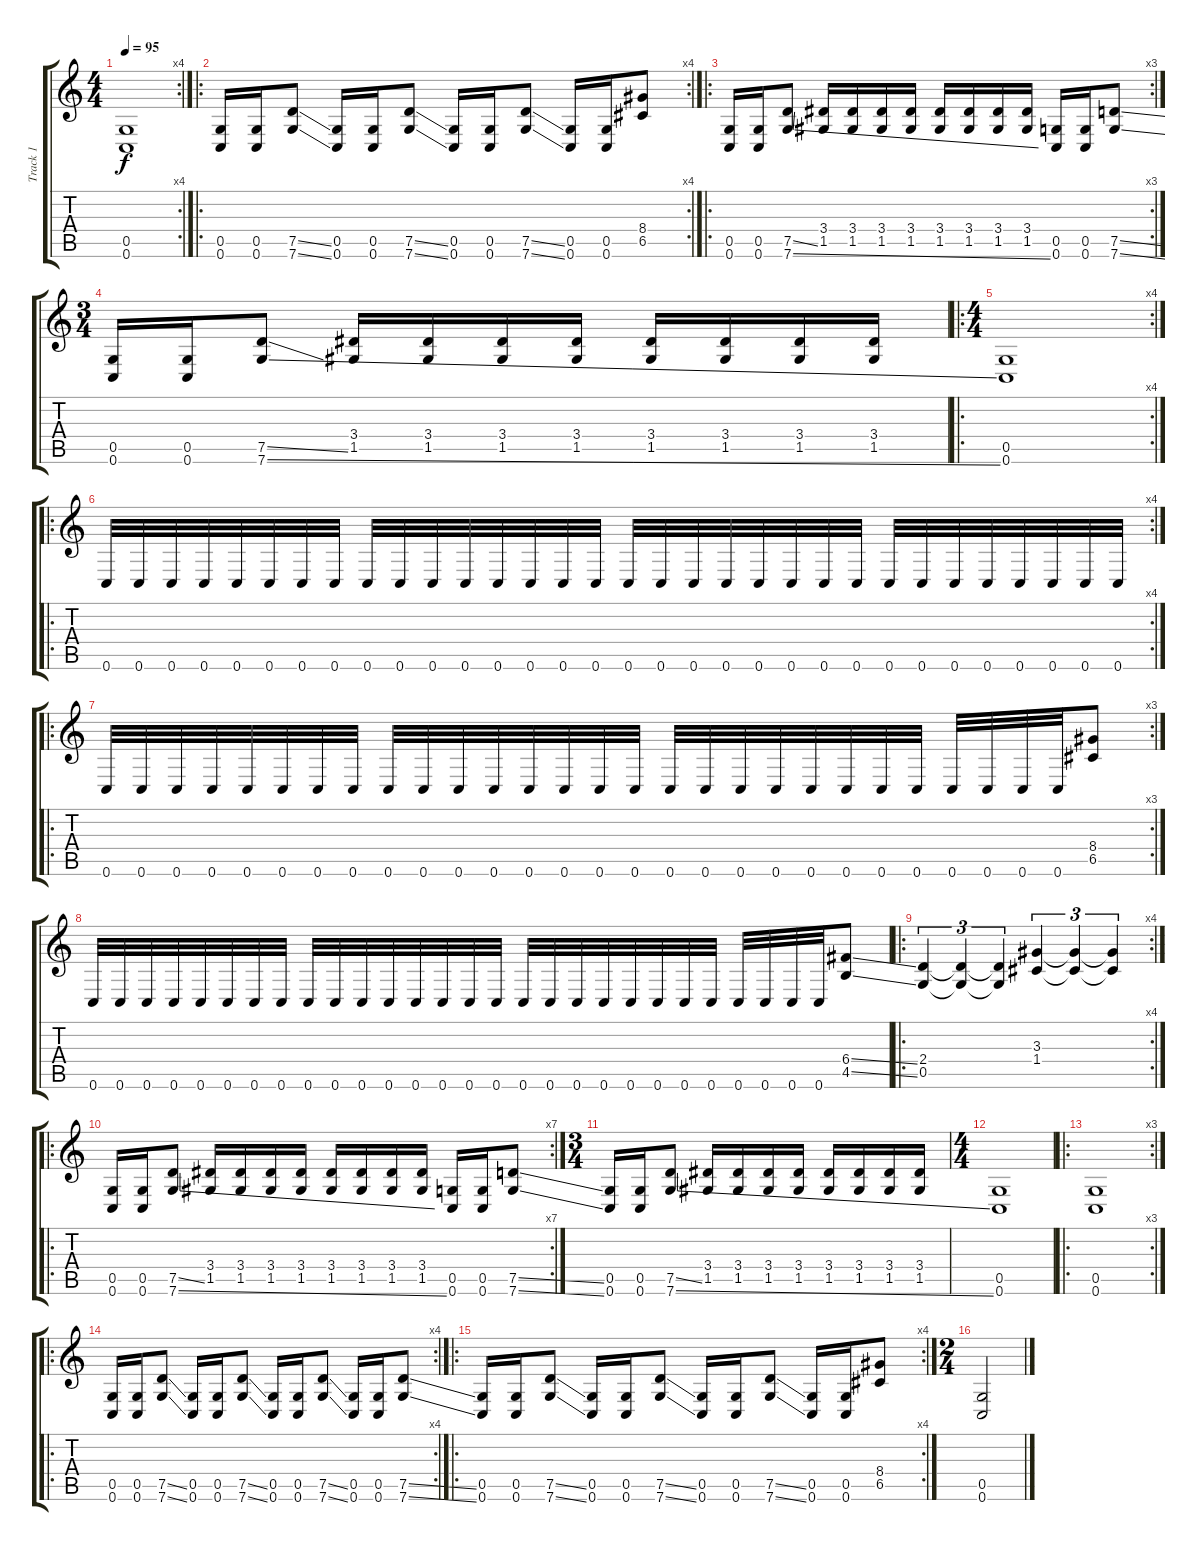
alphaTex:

\track ("Track 1" "Track 1") {instrument distortionguitar}
\staff {score tabs}
\tuning (D4 A3 F3 C3 G2 C2) {hide}
\rc 4
\ts (4 4)
\tempo 95
\clef g2
\ks c
(0.5 0.6).1{dy f instrument distortionguitar} |
\ro
\rc 4
(0.5 0.6).16 (0.5 0.6).16 (7.5{ss} 7.6{ss}).8 (0.5 0.6).16 (0.5 0.6).16 (7.5{ss} 7.6{ss}).8 (0.5 0.6).16 (0.5 0.6).16 (7.5{ss} 7.6{ss}).8 (0.5 0.6).16 (0.5 0.6).16 (8.4 6.5).8 |
\ro
\rc 3
(0.5 0.6).16 (0.5 0.6).16 (7.5{ss} 7.6{ss}).8 (3.4 1.5).16 (3.4 1.5).16 (3.4 1.5).16 (3.4 1.5).16 (3.4 1.5).16 (3.4 1.5).16 (3.4 1.5).16 (3.4 1.5).16 (0.5 0.6).16 (0.5 0.6).16 (7.5{ss} 7.6{ss}).8 |
\ts (3 4)
(0.5 0.6).16 (0.5 0.6).16 (7.5{ss} 7.6{ss}).8 (3.4 1.5).16 (3.4 1.5).16 (3.4 1.5).16 (3.4 1.5).16 (3.4 1.5).16 (3.4 1.5).16 (3.4 1.5).16 (3.4 1.5).16 |
\ro
\rc 4
\ts (4 4)
(0.5 0.6).1 |
\ro
\rc 4
0.6.32 0.6.32 0.6.32 0.6.32 0.6.32 0.6.32 0.6.32 0.6.32 0.6.32 0.6.32 0.6.32 0.6.32 0.6.32 0.6.32 0.6.32 0.6.32 0.6.32 0.6.32 0.6.32 0.6.32 0.6.32 0.6.32 0.6.32 0.6.32 0.6.32 0.6.32 0.6.32 0.6.32 0.6.32 0.6.32 0.6.32 0.6.32 |
\ro
\rc 3
0.6.32 0.6.32 0.6.32 0.6.32 0.6.32 0.6.32 0.6.32 0.6.32 0.6.32 0.6.32 0.6.32 0.6.32 0.6.32 0.6.32 0.6.32 0.6.32 0.6.32 0.6.32 0.6.32 0.6.32 0.6.32 0.6.32 0.6.32 0.6.32 0.6.32 0.6.32 0.6.32 0.6.32 (8.4 6.5).8 |
0.6.32 0.6.32 0.6.32 0.6.32 0.6.32 0.6.32 0.6.32 0.6.32 0.6.32 0.6.32 0.6.32 0.6.32 0.6.32 0.6.32 0.6.32 0.6.32 0.6.32 0.6.32 0.6.32 0.6.32 0.6.32 0.6.32 0.6.32 0.6.32 0.6.32 0.6.32 0.6.32 0.6.32 (6.4{ss} 4.5{ss}).8 |
\ro
\rc 4
(2.4 0.5).4{tu (3 2) balance 0} (2.4{t} 0.5{t}).4{tu (3 2) balance 16} (2.4{t} 0.5{t}).4{tu (3 2) balance 0} (3.3 1.4).4{tu (3 2) balance 16} (3.3{t} 1.4{t}).4{tu (3 2) balance 0} (3.3{t} 1.4{t}).4{tu (3 2) balance 16} |
\ro
\rc 7
(0.5 0.6).16 (0.5 0.6).16 (7.5{ss} 7.6{ss}).8 (3.4 1.5).16 (3.4 1.5).16 (3.4 1.5).16 (3.4 1.5).16 (3.4 1.5).16 (3.4 1.5).16 (3.4 1.5).16 (3.4 1.5).16 (0.5 0.6).16 (0.5 0.6).16 (7.5{ss} 7.6{ss}).8 |
\ts (3 4)
(0.5 0.6).16 (0.5 0.6).16 (7.5{ss} 7.6{ss}).8 (3.4 1.5).16 (3.4 1.5).16 (3.4 1.5).16 (3.4 1.5).16 (3.4 1.5).16 (3.4 1.5).16 (3.4 1.5).16 (3.4 1.5).16 |
\ts (4 4)
(0.5 0.6).1 |
\ro
\rc 3
(0.5 0.6).1 |
\ro
\rc 4
(0.5 0.6).16 (0.5 0.6).16 (7.5{ss} 7.6{ss}).8 (0.5 0.6).16 (0.5 0.6).16 (7.5{ss} 7.6{ss}).8 (0.5 0.6).16 (0.5 0.6).16 (7.5{ss} 7.6{ss}).8 (0.5 0.6).16 (0.5 0.6).16 (7.5{ss} 7.6{ss}).8 |
\ro
\rc 4
(0.5 0.6).16 (0.5 0.6).16 (7.5{ss} 7.6{ss}).8 (0.5 0.6).16 (0.5 0.6).16 (7.5{ss} 7.6{ss}).8 (0.5 0.6).16 (0.5 0.6).16 (7.5{ss} 7.6{ss}).8 (0.5 0.6).16 (0.5 0.6).16 (8.4 6.5).8 |
\ts (2 4)
(0.5 0.6).2
